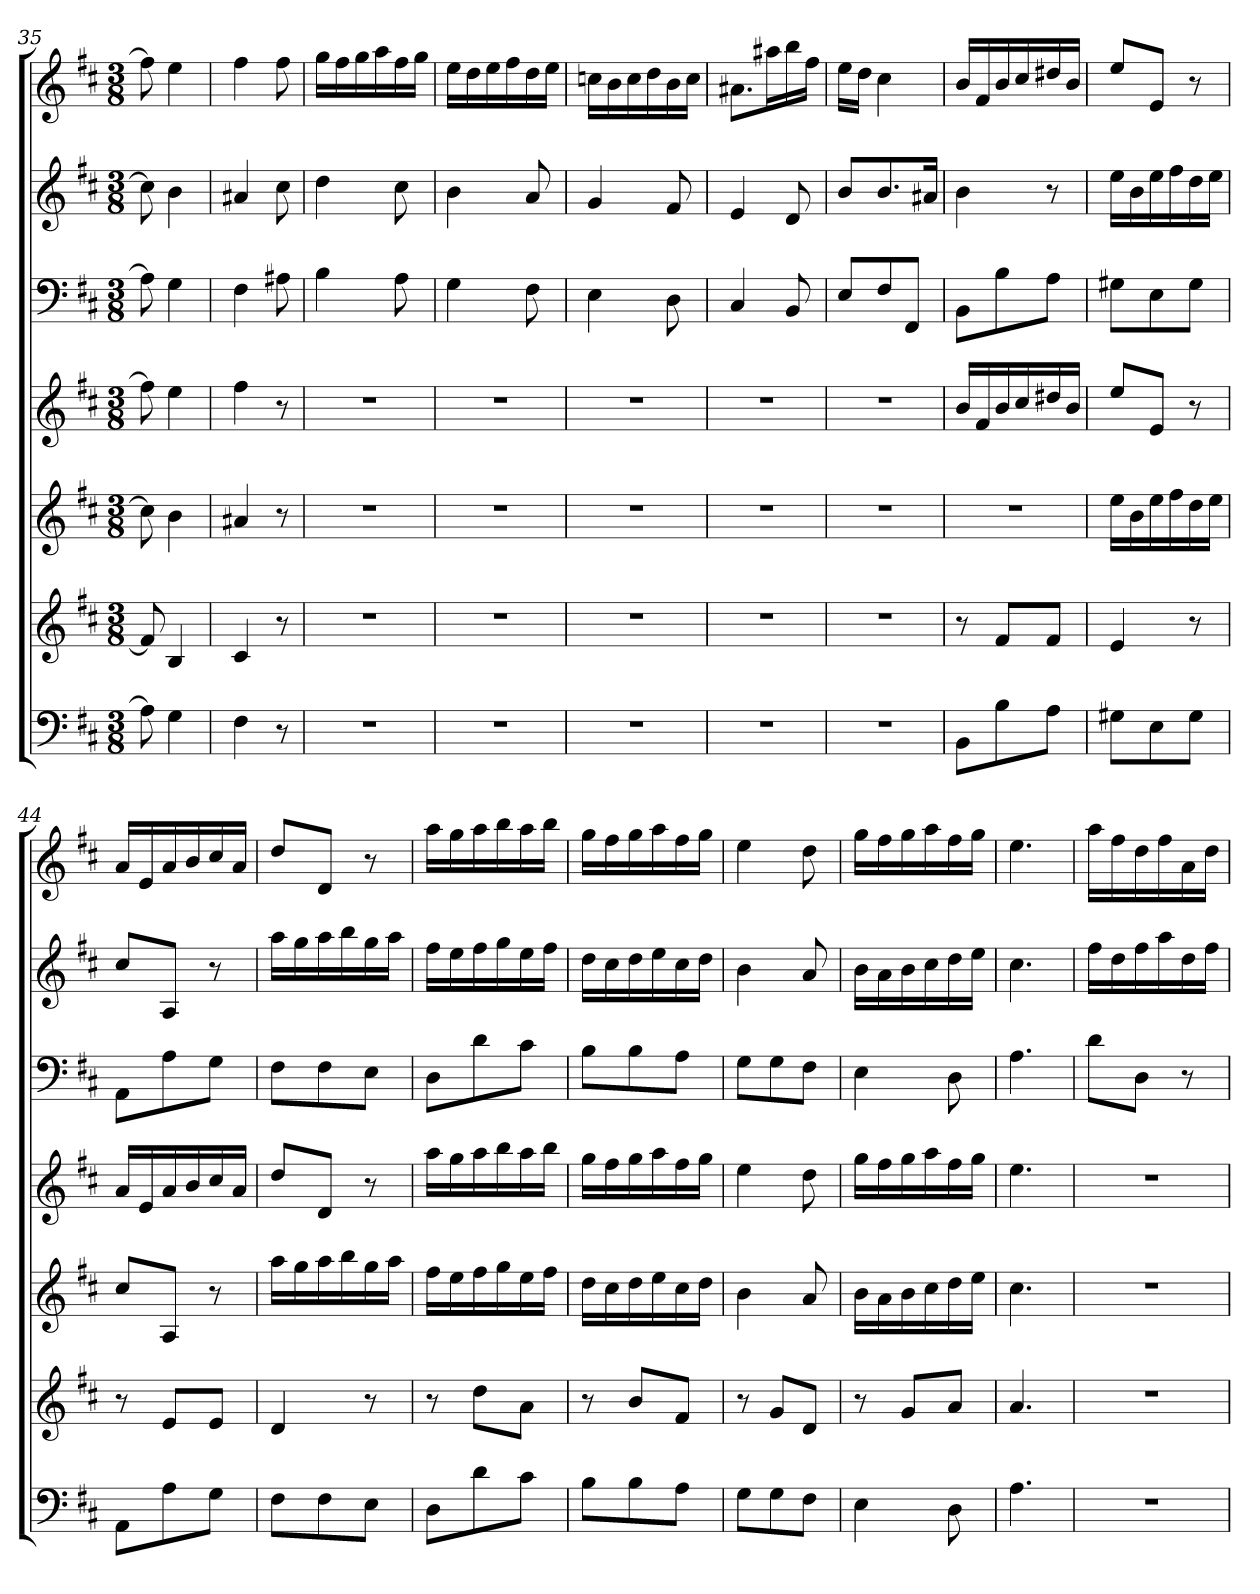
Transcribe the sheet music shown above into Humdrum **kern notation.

**kern	**kern	**kern	**kern	**kern	**kern	**kern
*part7	*part6	*part5	*part4	*part3	*part2	*part1
*staff7	*staff6	*staff5	*staff4	*staff3	*staff2	*staff1
*k[f#c#]	*k[f#c#]	*k[f#c#]	*k[f#c#]	*k[f#c#]	*k[f#c#]	*k[f#c#]
*D:	*D:	*D:	*D:	*D:	*D:	*D:
*M3/8	*M3/8	*M3/8	*M3/8	*M3/8	*M3/8	*M3/8
=35	=35	=35	=35	=35	=35	=35
8A]	8f#]	8cc#]	8ff#]	8A]	8cc#]	8ff#]
4G	4B	4b	4ee	4G	4b	4ee
=36	=36	=36	=36	=36	=36	=36
4F#	4c#	4a#X	4ff#	4F#	4a#X	4ff#
8r	8r	8r	8r	8A#X	8cc#	8ff#
=37	=37	=37	=37	=37	=37	=37
4.r	4.r	4.r	4.r	4B	4dd	16ggLL
.	.	.	.	.	.	16ff#
.	.	.	.	.	.	16gg
.	.	.	.	.	.	16aa
.	.	.	.	8A	8cc#	16ff#
.	.	.	.	.	.	16ggJJ
=38	=38	=38	=38	=38	=38	=38
4.r	4.r	4.r	4.r	4G	4b	16eeLL
.	.	.	.	.	.	16dd
.	.	.	.	.	.	16ee
.	.	.	.	.	.	16ff#
.	.	.	.	8F#	8a	16dd
.	.	.	.	.	.	16eeJJ
=39	=39	=39	=39	=39	=39	=39
4.r	4.r	4.r	4.r	4E	4g	16ccnLL
.	.	.	.	.	.	16b
.	.	.	.	.	.	16cc
.	.	.	.	.	.	16dd
.	.	.	.	8D	8f#	16b
.	.	.	.	.	.	16ccJJ
=40	=40	=40	=40	=40	=40	=40
4.r	4.r	4.r	4.r	4C#	4e	8.a#XL
.	.	.	.	.	.	16aa#XL
.	.	.	.	8BB	8d	16bb
.	.	.	.	.	.	16ff#JJ
=41	=41	=41	=41	=41	=41	=41
4.r	4.r	4.r	4.r	8EL	8bL	16eeLL
.	.	.	.	.	.	16ddJJ
.	.	.	.	8F#	8.b	4cc#
.	.	.	.	8FF#J	.	.
.	.	.	.	.	16a#XJk	.
=42	=42	=42	=42	=42	=42	=42
8BBL	8r	4.r	16bLL	8BBL	4b	16bLL
.	.	.	16f#	.	.	16f#
8B	8f#L	.	16b	8B	.	16b
.	.	.	16cc#	.	.	16cc#
8AJ	8f#J	.	16dd#X	8AJ	8r	16dd#X
.	.	.	16bJJ	.	.	16bJJ
=43	=43	=43	=43	=43	=43	=43
8G#XL	4e	16eeLL	8eeL	8G#XL	16eeLL	8eeL
.	.	16b	.	.	16b	.
8E	.	16ee	8eJ	8E	16ee	8eJ
.	.	16ff#	.	.	16ff#	.
8G#J	8r	16dd	8r	8G#J	16dd	8r
.	.	16eeJJ	.	.	16eeJJ	.
=44	=44	=44	=44	=44	=44	=44
8AAL	8r	8cc#L	16aLL	8AAL	8cc#L	16aLL
.	.	.	16e	.	.	16e
8A	8eL	8AJ	16a	8A	8AJ	16a
.	.	.	16b	.	.	16b
8GJ	8eJ	8r	16cc#	8GJ	8r	16cc#
.	.	.	16aJJ	.	.	16aJJ
=45	=45	=45	=45	=45	=45	=45
8F#L	4d	16aaLL	8ddL	8F#L	16aaLL	8ddL
.	.	16gg	.	.	16gg	.
8F#	.	16aa	8dJ	8F#	16aa	8dJ
.	.	16bb	.	.	16bb	.
8EJ	8r	16gg	8r	8EJ	16gg	8r
.	.	16aaJJ	.	.	16aaJJ	.
=46	=46	=46	=46	=46	=46	=46
8DL	8r	16ff#LL	16aaLL	8DL	16ff#LL	16aaLL
.	.	16ee	16gg	.	16ee	16gg
8d	8ddL	16ff#	16aa	8d	16ff#	16aa
.	.	16gg	16bb	.	16gg	16bb
8c#J	8aJ	16ee	16aa	8c#J	16ee	16aa
.	.	16ff#JJ	16bbJJ	.	16ff#JJ	16bbJJ
=47	=47	=47	=47	=47	=47	=47
8BL	8r	16ddLL	16ggLL	8BL	16ddLL	16ggLL
.	.	16cc#	16ff#	.	16cc#	16ff#
8B	8bL	16dd	16gg	8B	16dd	16gg
.	.	16ee	16aa	.	16ee	16aa
8AJ	8f#J	16cc#	16ff#	8AJ	16cc#	16ff#
.	.	16ddJJ	16ggJJ	.	16ddJJ	16ggJJ
=48	=48	=48	=48	=48	=48	=48
8GL	8r	4b	4ee	8GL	4b	4ee
8G	8gL	.	.	8G	.	.
8F#J	8dJ	8a	8dd	8F#J	8a	8dd
=49	=49	=49	=49	=49	=49	=49
4E	8r	16bLL	16ggLL	4E	16bLL	16ggLL
.	.	16a	16ff#	.	16a	16ff#
.	8gL	16b	16gg	.	16b	16gg
.	.	16cc#	16aa	.	16cc#	16aa
8D	8aJ	16dd	16ff#	8D	16dd	16ff#
.	.	16eeJJ	16ggJJ	.	16eeJJ	16ggJJ
=50	=50	=50	=50	=50	=50	=50
4.A	4.a	4.cc#	4.ee	4.A	4.cc#	4.ee
=51	=51	=51	=51	=51	=51	=51
4.r	4.r	4.r	4.r	8dL	16ff#LL	16aaLL
.	.	.	.	.	16dd	16ff#
.	.	.	.	8DJ	16ff#	16dd
.	.	.	.	.	16aa	16ff#
.	.	.	.	8r	16dd	16a
.	.	.	.	.	16ff#JJ	16ddJJ
=	=	=	=	=	=	=
*-	*-	*-	*-	*-	*-	*-
